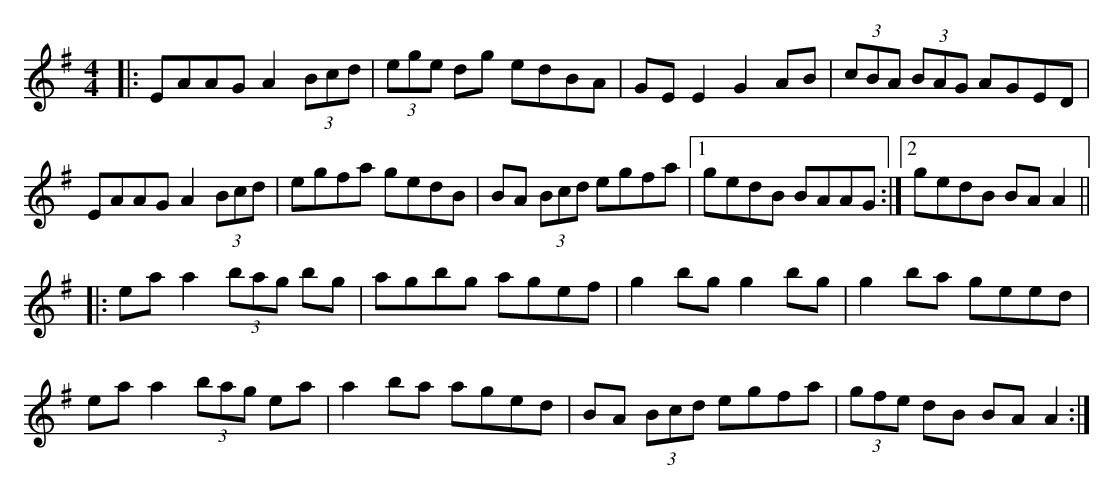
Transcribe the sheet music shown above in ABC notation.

X:1
M:4/4
K:Ador
|:EAAG A2 (3Bcd|(3ege dg edBA|GE E2 G2 AB|(3cBA (3BAG AGED|
EAAG A2 (3Bcd|egfa gedB|BA (3Bcd egfa|1 gedB BAAG:|2 gedB BA A2||
|:ea a2 (3bag bg|agbg agef|g2 bg g2 bg|g2 ba geed|
ea a2 (3bag ea|a2 ba aged|BA (3Bcd egfa|(3gfe dB BA A2:|
